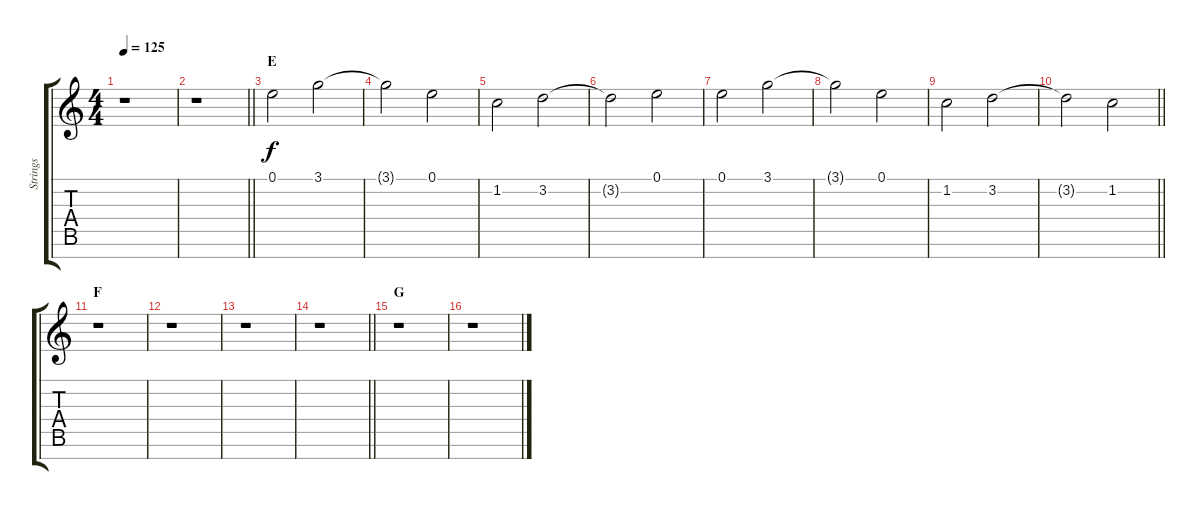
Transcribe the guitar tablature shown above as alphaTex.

\track ("Strings" "Strings") {instrument stringensemble1}
\staff {score tabs}
\tuning (E5 B4 G4 D4 A3 E3 B2) {hide}
\ts (4 4)
\tempo 125
\clef g2
\ks c
r.1{dy f} |
\barLineRight lightlight
r.1 |
\section ("" "E")
0.1.2 3.1.2 |
3.1{t}.2 0.1.2 |
1.2.2 3.2.2 |
3.2{t}.2 0.1.2 |
0.1.2 3.1.2 |
3.1{t}.2 0.1.2 |
1.2.2 3.2.2 |
\barLineRight lightlight
3.2{t}.2 1.2.2 |
\section ("" "F")
r.1 |
r.1 |
r.1 |
\barLineRight lightlight
r.1 |
\section ("" "G")
r.1 |
r.1
